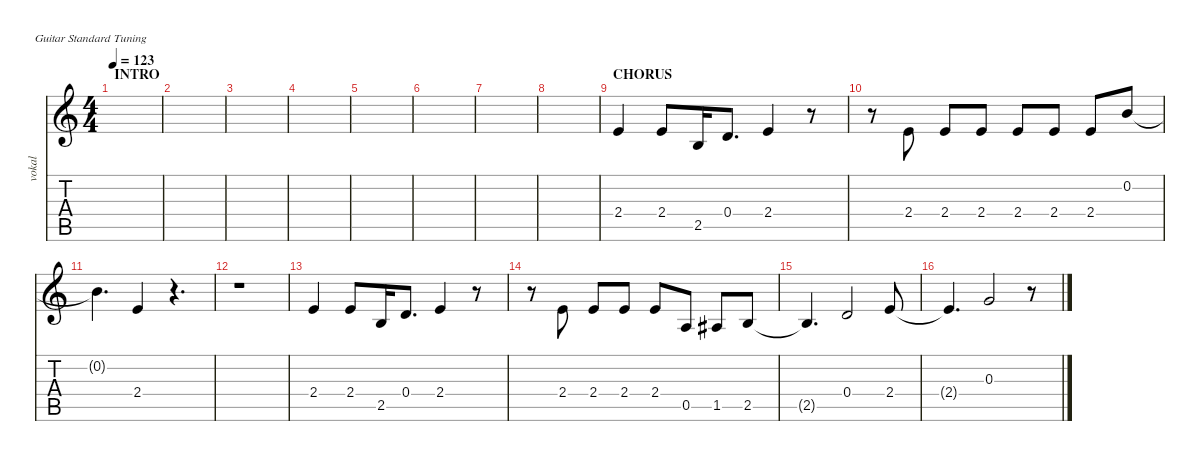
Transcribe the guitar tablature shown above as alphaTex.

\defaultSystemsLayout 4
\hideDynamics
\bracketExtendMode nobrackets
\track ("Vocal" "vokal") {instrument acousticguitarsteel}
\staff {score tabs}
\tuning (E4 B3 G3 D3 A2 E2)
\ts (4 4)
\section ("" "INTRO")
\tempo 123
\clef g2
\ks c
|
|
|
|
|
|
|
|
\section ("" "CHORUS")
2.4.4{beam Up} 2.4.8{beam Up} 2.5.16{beam Up} 0.4.8{d beam Up} 2.4.4{beam Up} r.8{beam Down} |
r.8{beam Down} 2.4.8{beam Up} 2.4.8{beam Up} 2.4.8{beam Up} 2.4.8{beam Up} 2.4.8{beam Up} 2.4.8{beam Up} 0.2.8{beam Up} |
0.2{t}.4{d beam Down} 2.4.4{beam Up} r.4{d beam Down} |
r.1{beam Down} |
2.4.4{beam Up} 2.4.8{beam Up} 2.5.16{beam Up} 0.4.8{d beam Up} 2.4.4{beam Up} r.8{beam Down} |
r.8{beam Down} 2.4.8{beam Up} 2.4.8{beam Up} 2.4.8{beam Up} 2.4.8{beam Up} 0.5.8{beam Up} 1.5{acc #}.8{beam Up} 2.5.8{beam Up} |
2.5{t}.4{d beam Up} 0.4.2{beam Up} 2.4.8{beam Up} |
2.4{t}.4{d beam Up} 0.3.2{beam Up} r.8{beam Down}
